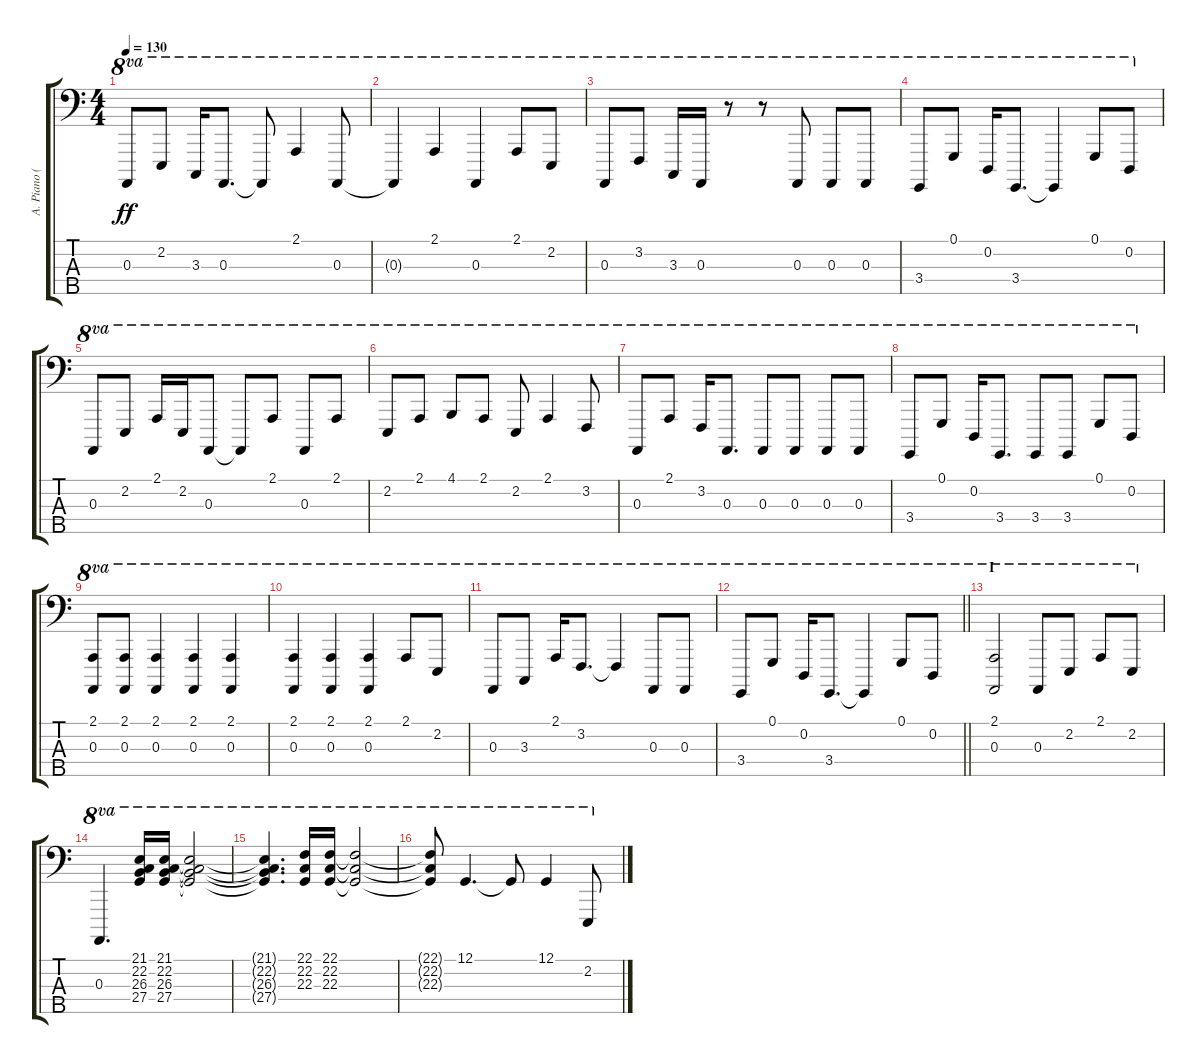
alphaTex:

\track ("A. Piano (Left Hand)" "A. Piano (") {instrument acousticgrandpiano}
\staff {score tabs}
\tuning (G2 D2 A1 E1 B0) {hide}
\ts (4 4)
\tempo 130
\clef f4
\ks c
0.3.8{ot 8va dy ff} 2.2.8{ot 8va} 3.3.16{ot 8va} 0.3.8{d ot 8va} 0.3{t}.8{ot 8va} 2.1.4{ot 8va} 0.3.8{ot 8va} |
0.3{t}.4{ot 8va} 2.1.4{ot 8va} 0.3.4{ot 8va} 2.1.8{ot 8va} 2.2.8{ot 8va} |
0.3.8{ot 8va} 3.2.8{ot 8va} 3.3.16{ot 8va} 0.3.16{ot 8va} r.8{ot 8va} r.8{ot 8va} 0.3.8{ot 8va} 0.3.8{ot 8va} 0.3.8{ot 8va} |
3.4.8{ot 8va} 0.1.8{ot 8va} 0.2.16{ot 8va} 3.4.8{d ot 8va} 3.4{t}.4{ot 8va} 0.1.8{ot 8va} 0.2.8{ot 8va} |
0.3.8{ot 8va} 2.2.8{ot 8va} 2.1.16{ot 8va} 2.2.16{ot 8va} 0.3.8{ot 8va} 0.3{t}.8{ot 8va} 2.1.8{ot 8va} 0.3.8{ot 8va} 2.1.8{ot 8va} |
2.2.8{ot 8va} 2.1.8{ot 8va} 4.1.8{ot 8va} 2.1.8{ot 8va} 2.2.8{ot 8va} 2.1.4{ot 8va} 3.2.8{ot 8va} |
0.3.8{ot 8va} 2.1.8{ot 8va} 3.2.16{ot 8va} 0.3.8{d ot 8va} 0.3.8{ot 8va} 0.3.8{ot 8va} 0.3.8{ot 8va} 0.3.8{ot 8va} |
3.4.8{ot 8va} 0.1.8{ot 8va} 0.2.16{ot 8va} 3.4.8{d ot 8va} 3.4.8{ot 8va} 3.4.8{ot 8va} 0.1.8{ot 8va} 0.2.8{ot 8va} |
(2.1 0.3).8{ot 8va} (2.1 0.3).8{ot 8va} (2.1 0.3).4{ot 8va} (2.1 0.3).4{ot 8va} (2.1 0.3).4{ot 8va} |
(2.1 0.3).4{ot 8va} (2.1 0.3).4{ot 8va} (2.1 0.3).4{ot 8va} 2.1.8{ot 8va} 2.2.8{ot 8va} |
0.3.8{ot 8va} 3.3.8{ot 8va} 2.1.16{ot 8va} 3.2.8{d ot 8va} 3.2{t}.4{ot 8va} 0.3.8{ot 8va} 0.3.8{ot 8va} |
\barLineRight lightlight
3.4.8{ot 8va} 0.1.8{ot 8va} 0.2.16{ot 8va} 3.4.8{d ot 8va} 3.4{t}.4{ot 8va} 0.1.8{ot 8va} 0.2.8{ot 8va} |
\section ("" "I")
(2.1 0.3).2{ot 8va} 0.3.8{ot 8va} 2.2.8{ot 8va} 2.1.8{ot 8va} 2.2.8{ot 8va} |
0.3.4{d ot 8va} (21.1 22.2 26.3 27.4).16{ot 8va} (21.1 22.2 26.3 27.4).16{ot 8va} (21.1{t} 22.2{t} 26.3{t} 27.4{t}).2{ot 8va} |
(21.1{t} 22.2{t} 26.3{t} 27.4{t}).4{d ot 8va} (22.1 22.2 22.3).16{ot 8va} (22.1 22.2 22.3).16{ot 8va} (22.1{t} 22.2{t} 22.3{t}).2{ot 8va} |
(22.1{t} 22.2{t} 22.3{t}).8{ot 8va} 12.1.4{d ot 8va} 12.1{t}.8{ot 8va} 12.1.4{ot 8va} 2.2.8{ot 8va}
